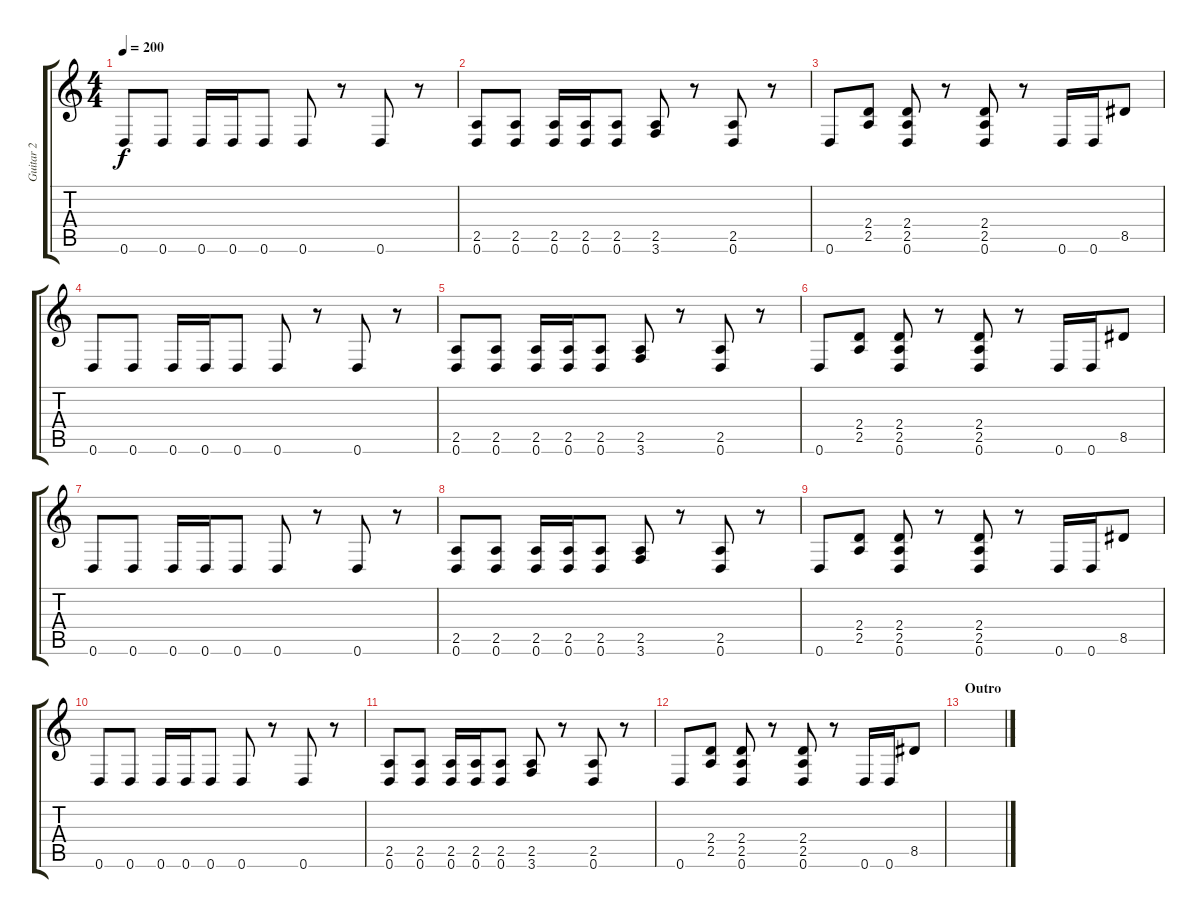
\track ("Guitar 2" "Guitar 2") {instrument distortionguitar}
\staff {score tabs}
\tuning (D4 A3 F3 C3 G2 D2) {hide}
\ts (4 4)
\tempo 200
\clef g2
\ks c
0.6.8{dy f} 0.6.8 0.6.16 0.6.16 0.6.8 0.6.8 r.8 0.6.8 r.8 |
(2.5 0.6).8 (2.5 0.6).8 (2.5 0.6).16 (2.5 0.6).16 (2.5 0.6).8 (2.5 3.6).8 r.8 (2.5 0.6).8 r.8 |
0.6.8 (2.4 2.5).8 (2.4 2.5 0.6).8 r.8 (2.4 2.5 0.6).8 r.8 0.6.16 0.6.16 8.5.8 |
0.6.8 0.6.8 0.6.16 0.6.16 0.6.8 0.6.8 r.8 0.6.8 r.8 |
(2.5 0.6).8 (2.5 0.6).8 (2.5 0.6).16 (2.5 0.6).16 (2.5 0.6).8 (2.5 3.6).8 r.8 (2.5 0.6).8 r.8 |
0.6.8 (2.4 2.5).8 (2.4 2.5 0.6).8 r.8 (2.4 2.5 0.6).8 r.8 0.6.16 0.6.16 8.5.8 |
0.6.8 0.6.8 0.6.16 0.6.16 0.6.8 0.6.8 r.8 0.6.8 r.8 |
(2.5 0.6).8 (2.5 0.6).8 (2.5 0.6).16 (2.5 0.6).16 (2.5 0.6).8 (2.5 3.6).8 r.8 (2.5 0.6).8 r.8 |
0.6.8 (2.4 2.5).8 (2.4 2.5 0.6).8 r.8 (2.4 2.5 0.6).8 r.8 0.6.16 0.6.16 8.5.8 |
0.6.8{volume 0} 0.6.8 0.6.16 0.6.16 0.6.8 0.6.8 r.8 0.6.8 r.8 |
(2.5 0.6).8 (2.5 0.6).8 (2.5 0.6).16 (2.5 0.6).16 (2.5 0.6).8 (2.5 3.6).8 r.8 (2.5 0.6).8 r.8 |
0.6.8 (2.4 2.5).8 (2.4 2.5 0.6).8 r.8 (2.4 2.5 0.6).8 r.8 0.6.16 0.6.16 8.5.8 |
\section ("" "Outro")
